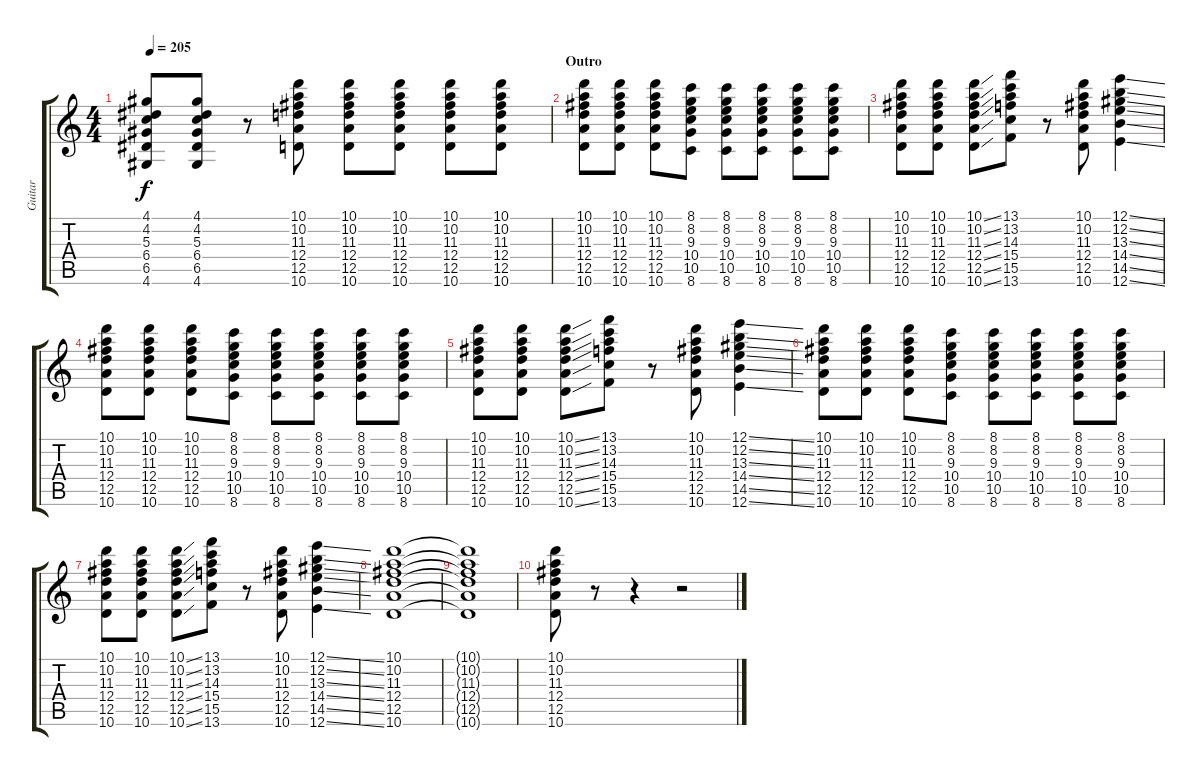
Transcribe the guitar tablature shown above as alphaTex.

\track ("Guitar" "Guitar") {instrument distortionguitar}
\staff {score tabs}
\tuning (E4 B3 G3 D3 A2 E2) {hide}
\ts (4 4)
\tempo 205
\clef g2
\ks c
(4.1 4.2 5.3 6.4 6.5 4.6).8{dy f} (4.1 4.2 5.3 6.4 6.5 4.6).8 r.8 (10.1 10.2 11.3 12.4 12.5 10.6).8 (10.1 10.2 11.3 12.4 12.5 10.6).8 (10.1 10.2 11.3 12.4 12.5 10.6).8 (10.1 10.2 11.3 12.4 12.5 10.6).8 (10.1 10.2 11.3 12.4 12.5 10.6).8 |
\section ("" "Outro")
(10.1 10.2 11.3 12.4 12.5 10.6).8 (10.1 10.2 11.3 12.4 12.5 10.6).8 (10.1 10.2 11.3 12.4 12.5 10.6).8 (8.1 8.2 9.3 10.4 10.5 8.6).8 (8.1 8.2 9.3 10.4 10.5 8.6).8 (8.1 8.2 9.3 10.4 10.5 8.6).8 (8.1 8.2 9.3 10.4 10.5 8.6).8 (8.1 8.2 9.3 10.4 10.5 8.6).8 |
(10.1 10.2 11.3 12.4 12.5 10.6).8 (10.1 10.2 11.3 12.4 12.5 10.6).8 (10.1{ss} 10.2{ss} 11.3{ss} 12.4{ss} 12.5{ss} 10.6{ss}).8 (13.1 13.2 14.3 15.4 15.5 13.6).8 r.8 (10.1 10.2 11.3 12.4 12.5 10.6).8 (12.1{ss} 12.2{ss} 13.3{ss} 14.4{ss} 14.5{ss} 12.6{ss}).4 |
(10.1 10.2 11.3 12.4 12.5 10.6).8 (10.1 10.2 11.3 12.4 12.5 10.6).8 (10.1 10.2 11.3 12.4 12.5 10.6).8 (8.1 8.2 9.3 10.4 10.5 8.6).8 (8.1 8.2 9.3 10.4 10.5 8.6).8 (8.1 8.2 9.3 10.4 10.5 8.6).8 (8.1 8.2 9.3 10.4 10.5 8.6).8 (8.1 8.2 9.3 10.4 10.5 8.6).8 |
(10.1 10.2 11.3 12.4 12.5 10.6).8 (10.1 10.2 11.3 12.4 12.5 10.6).8 (10.1{ss} 10.2{ss} 11.3{ss} 12.4{ss} 12.5{ss} 10.6{ss}).8 (13.1 13.2 14.3 15.4 15.5 13.6).8 r.8 (10.1 10.2 11.3 12.4 12.5 10.6).8 (12.1{ss} 12.2{ss} 13.3{ss} 14.4{ss} 14.5{ss} 12.6{ss}).4 |
(10.1 10.2 11.3 12.4 12.5 10.6).8 (10.1 10.2 11.3 12.4 12.5 10.6).8 (10.1 10.2 11.3 12.4 12.5 10.6).8 (8.1 8.2 9.3 10.4 10.5 8.6).8 (8.1 8.2 9.3 10.4 10.5 8.6).8 (8.1 8.2 9.3 10.4 10.5 8.6).8 (8.1 8.2 9.3 10.4 10.5 8.6).8 (8.1 8.2 9.3 10.4 10.5 8.6).8 |
(10.1 10.2 11.3 12.4 12.5 10.6).8 (10.1 10.2 11.3 12.4 12.5 10.6).8 (10.1{ss} 10.2{ss} 11.3{ss} 12.4{ss} 12.5{ss} 10.6{ss}).8 (13.1 13.2 14.3 15.4 15.5 13.6).8 r.8 (10.1 10.2 11.3 12.4 12.5 10.6).8 (12.1{ss} 12.2{ss} 13.3{ss} 14.4{ss} 14.5{ss} 12.6{ss}).4 |
(10.1 10.2 11.3 12.4 12.5 10.6).1 |
(10.1{t} 10.2{t} 11.3{t} 12.4{t} 12.5{t} 10.6{t}).1 |
(10.1 10.2 11.3 12.4 12.5 10.6).8 r.8 r.4 r.2
